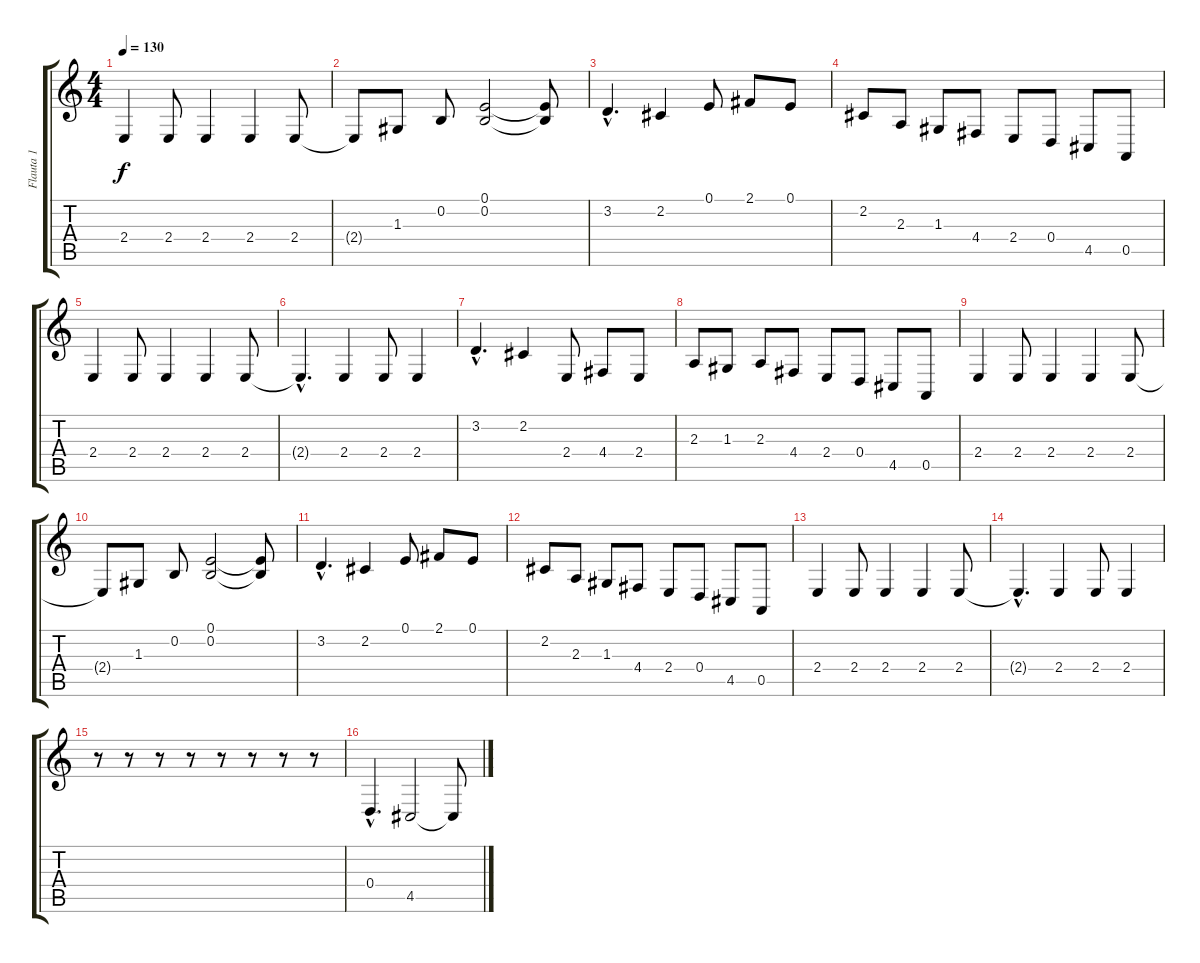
\track ("Flauta 1" "Flauta 1") {instrument flute}
\staff {score tabs}
\tuning (E4 B3 G3 D3 A2 E2) {hide}
\ts (4 4)
\tempo 130
\clef g2
\ks c
2.4.4{dy f} 2.4.8 2.4.4 2.4.4 2.4.8 |
2.4{t}.8 1.3.8 0.2.8 (0.1 0.2).2 (0.1{t} 0.2{t}).8 |
3.2{hac}.4{d} 2.2.4 0.1.8 2.1.8 0.1.8 |
2.2.8 2.3.8 1.3.8 4.4.8 2.4.8 0.4.8 4.5.8 0.5.8 |
2.4.4 2.4.8 2.4.4 2.4.4 2.4.8 |
2.4{hac t}.4{d} 2.4.4 2.4.8 2.4.4 |
3.2{hac}.4{d} 2.2.4 2.4.8 4.4.8 2.4.8 |
2.3.8 1.3.8 2.3.8 4.4.8 2.4.8 0.4.8 4.5.8 0.5.8 |
2.4.4 2.4.8 2.4.4 2.4.4 2.4.8 |
2.4{t}.8 1.3.8 0.2.8 (0.1 0.2).2 (0.1{t} 0.2{t}).8 |
3.2{hac}.4{d} 2.2.4 0.1.8 2.1.8 0.1.8 |
2.2.8 2.3.8 1.3.8 4.4.8 2.4.8 0.4.8 4.5.8 0.5.8 |
2.4.4 2.4.8 2.4.4 2.4.4 2.4.8 |
2.4{hac t}.4{d} 2.4.4 2.4.8 2.4.4 |
r.8 r.8 r.8 r.8 r.8 r.8 r.8 r.8 |
0.4{hac}.4{d} 4.5.2 4.5{t}.8
